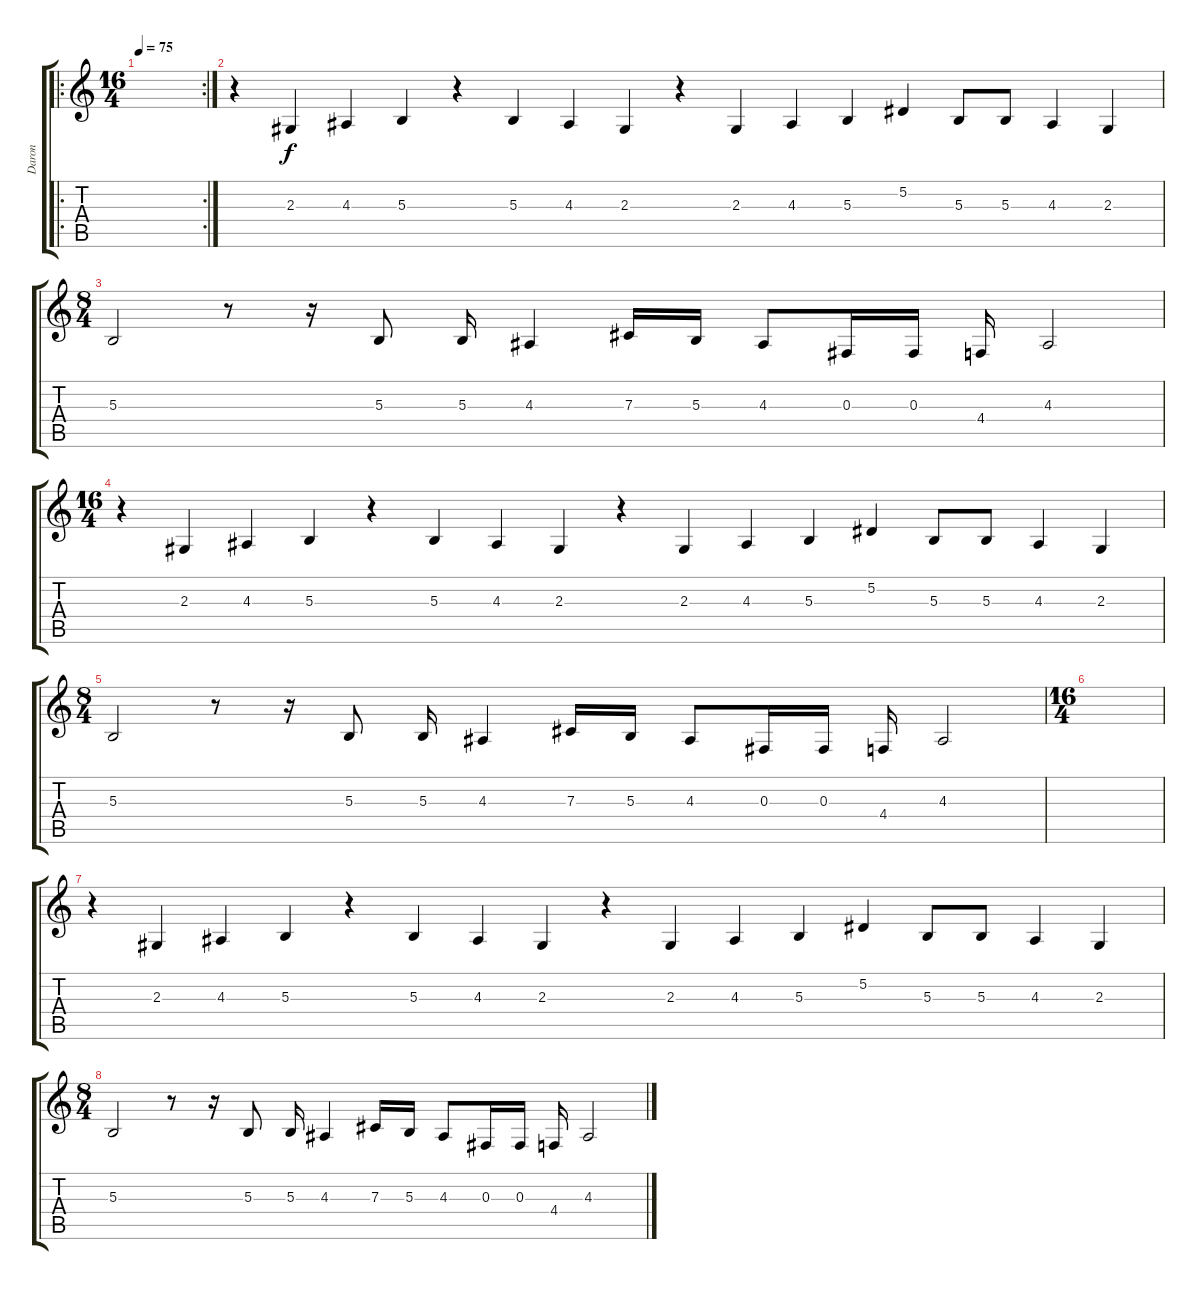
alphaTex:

\track ("Daron" "Daron") {instrument piccolo}
\staff {score tabs}
\tuning (Eb4 Bb3 Gb3 Db3 Ab2 Db2) {hide}
\ro
\rc 2
\ts (16 4)
\tempo 75
\clef g2
\ks c
|
r.4 2.3.4 4.3.4 5.3.4 r.4 5.3.4 4.3.4 2.3.4 r.4 2.3.4 4.3.4 5.3.4 5.2.4 5.3.8 5.3.8 4.3.4 2.3.4 |
\ts (8 4)
5.3.2 r.8 r.16 5.3.8 5.3.16 4.3.4 7.3.16 5.3.16 4.3.8 0.3.16 0.3.16 4.4.16 4.3.2 |
\ts (16 4)
r.4 2.3.4 4.3.4 5.3.4 r.4 5.3.4 4.3.4 2.3.4 r.4 2.3.4 4.3.4 5.3.4 5.2.4 5.3.8 5.3.8 4.3.4 2.3.4 |
\ts (8 4)
5.3.2 r.8 r.16 5.3.8 5.3.16 4.3.4 7.3.16 5.3.16 4.3.8 0.3.16 0.3.16 4.4.16 4.3.2 |
\ts (16 4)
|
r.4 2.3.4 4.3.4 5.3.4 r.4 5.3.4 4.3.4 2.3.4 r.4 2.3.4 4.3.4 5.3.4 5.2.4 5.3.8 5.3.8 4.3.4 2.3.4 |
\ts (8 4)
5.3.2 r.8 r.16 5.3.8 5.3.16 4.3.4 7.3.16 5.3.16 4.3.8 0.3.16 0.3.16 4.4.16 4.3.2
